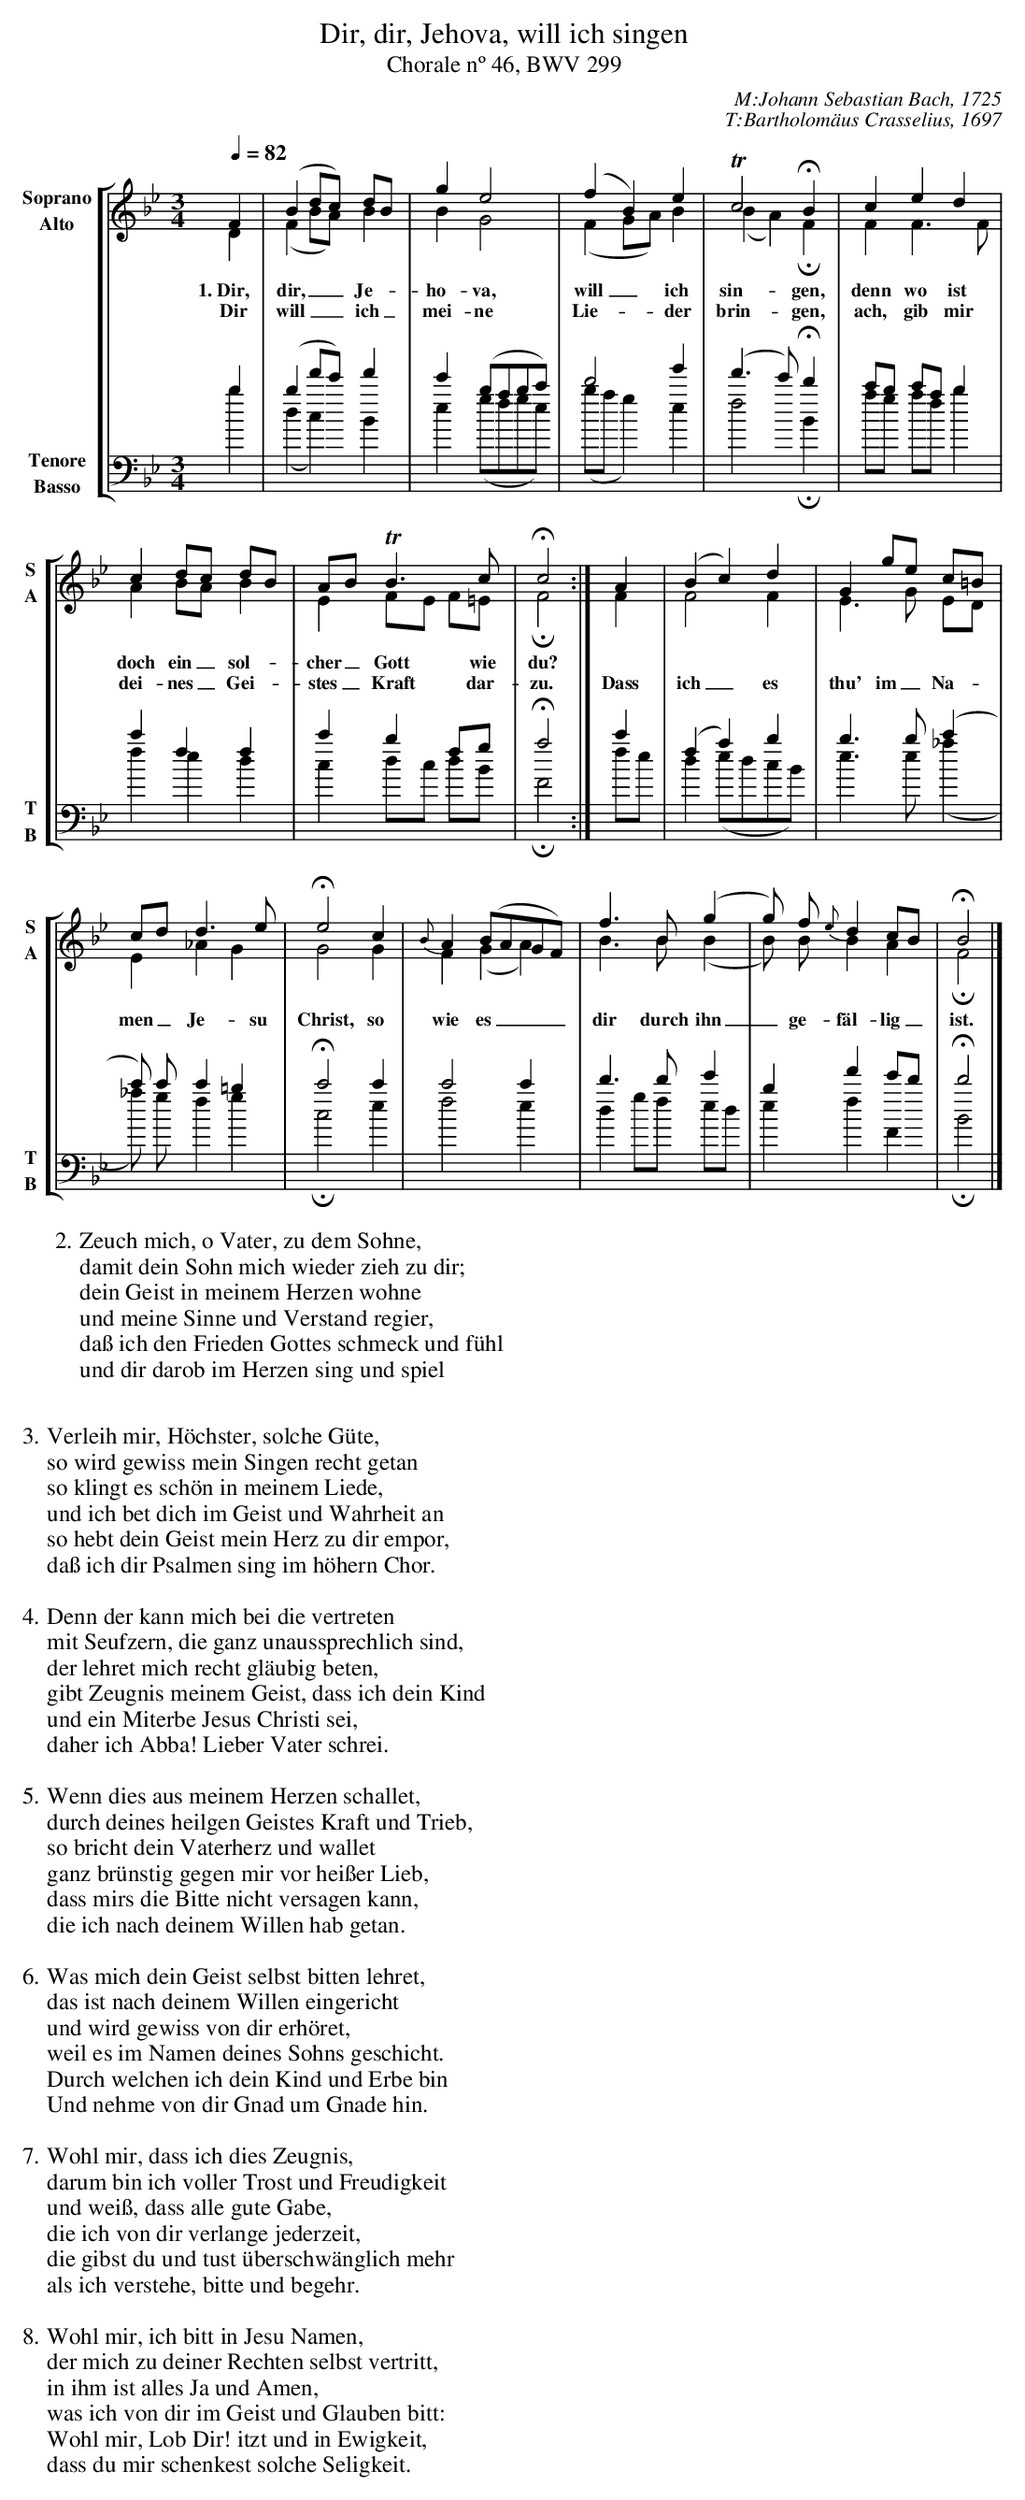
X:1
T:Dir, dir, Jehova, will ich singen
T:Chorale nº 46, BWV 299
C:M:Johann Sebastian Bach, 1725
C:T:Bartholomäus Crasselius, 1697
M:3/4
L:1/4
Q:1/4=82
%%staves [(1 2) (3 4)]
V:1 clef=treble name="Soprano" sname="S"
V:2 clef=treble name="Alto"    sname="A"
V:3 clef=bass   name="Tenore"  sname="T"
V:4 clef=bass   name="Basso"   sname="B"
K:Bb
V: 1
F|(B d/c/)   d/B/|g  e2         |(f B)    e |!trill!c2 !fermata!B |c     e     d|
w: 1.~Dir, dir,__ Je-_ho-va, will_ ich sin-gen, denn wo ist
w: Dir will__ ich_ mei-ne Lie--der brin-gen, ach, gib mir
V: 2
D|(F B/A/)   B   |B  G2         |(F G/A/) B |(BA)      !fermata!F |F     F>    F|
V: 3
b|(b f'/e'/) f'  |e' (b/a/b/c'/)|d'2      g'|(f'>e')   !fermata!d'|c'/b/ c'/a/ b|
V: 4
b|(d c)      B   |e  (g/f/g/e/) |(b/a/ g) e |f2        !fermata!B |a/g/  a/f/  b|
V: 1
c  d/c/ d/B/|A/B/ !trill!B>c    |!fermata!c2:|A   |(B c)  d    |G g/e/ c/=B/|
w:doch ein_ sol--cher_ Gott wie du? *********
w:dei-nes_ Gei--stes_ Kraft dar-zu. Dass ich_es thu' im_ Na--
V: 2
A  B/A/ B   |E    F/E/     F/=E/|!fermata!F2:|F   |F2     F    |E>G    E/D/ |
V: 3
c' f    f   |c'   b        f/g/ |!fermata!a2:|c'  |(f a)  b    |b>b    (c'  |
V: 4
f  e    d   |c    d/c/     d/B/ |!fermata!F2:|f/e/|d (e/d/c/B/)|e>e    (_a  |
V: 1
c/d/ d>e|!fermata!e2 c|{B}A (B/A/G/F/)|f>B (g|g/) f/ {e}d c/B/|!fermata!B2|]
w:men_ Je-su Christ, so wie es___ dir durch ihn_ ge-f\"al-lig_ ist.
V: 2
E_AG|G2G|F(GA)|B>B (B|B/) B/ B A|!fermata!F2|]
V: 3
c'/) c'/ c'=b|!fermata!c'2 c'|c'2c'|d'>d'e'|b f' e'/d'/|!fermata!d'2|]
V: 4
_a/) g/ fg|!fermata!c2 e|f2 e|d g/f/ e/d/|e f F|!fermata!B2|]
W:2. Zeuch mich, o Vater, zu dem Sohne,
W:damit dein Sohn mich wieder zieh zu dir;
W:dein Geist in meinem Herzen wohne
W:und meine Sinne und Verstand regier,
W:daß ich den Frieden Gottes schmeck und fühl
W:und dir darob im Herzen sing und spiel
W:
W:3. Verleih mir, Höchster, solche Güte,
W:so wird gewiss mein Singen recht getan
W:so klingt es schön in meinem Liede,
W:und ich bet dich im Geist und Wahrheit an
W:so hebt dein Geist mein Herz zu dir empor,
W:daß ich dir Psalmen sing im höhern Chor.
W:
W:4. Denn der kann mich bei die vertreten
W:mit Seufzern, die ganz unaussprechlich sind,
W:der lehret mich recht gläubig beten,
W:gibt Zeugnis meinem Geist, dass ich dein Kind
W:und ein Miterbe Jesus Christi sei,
W:daher ich Abba! Lieber Vater schrei.
W:
W:5. Wenn dies aus meinem Herzen schallet,
W:durch deines heilgen Geistes Kraft und Trieb,
W:so bricht dein Vaterherz und wallet
W:ganz brünstig gegen mir vor heißer Lieb,
W:dass mirs die Bitte nicht versagen kann,
W:die ich nach deinem Willen hab getan.
W:
W:6. Was mich dein Geist selbst bitten lehret,
W:das ist nach deinem Willen eingericht
W:und wird gewiss von dir erhöret,
W:weil es im Namen deines Sohns geschicht.
W:Durch welchen ich dein Kind und Erbe bin
W:Und nehme von dir Gnad um Gnade hin.
W:
W:7. Wohl mir, dass ich dies Zeugnis,
W:darum bin ich voller Trost und Freudigkeit
W:und weiß, dass alle gute Gabe,
W:die ich von dir verlange jederzeit,
W:die gibst du und tust überschwänglich mehr
W:als ich verstehe, bitte und begehr.
W:
W:8. Wohl mir, ich bitt in Jesu Namen,
W:der mich zu deiner Rechten selbst vertritt,
W:in ihm ist alles Ja und Amen,
W:was ich von dir im Geist und Glauben bitt:
W:Wohl mir, Lob Dir! itzt und in Ewigkeit,
W:dass du mir schenkest solche Seligkeit.
